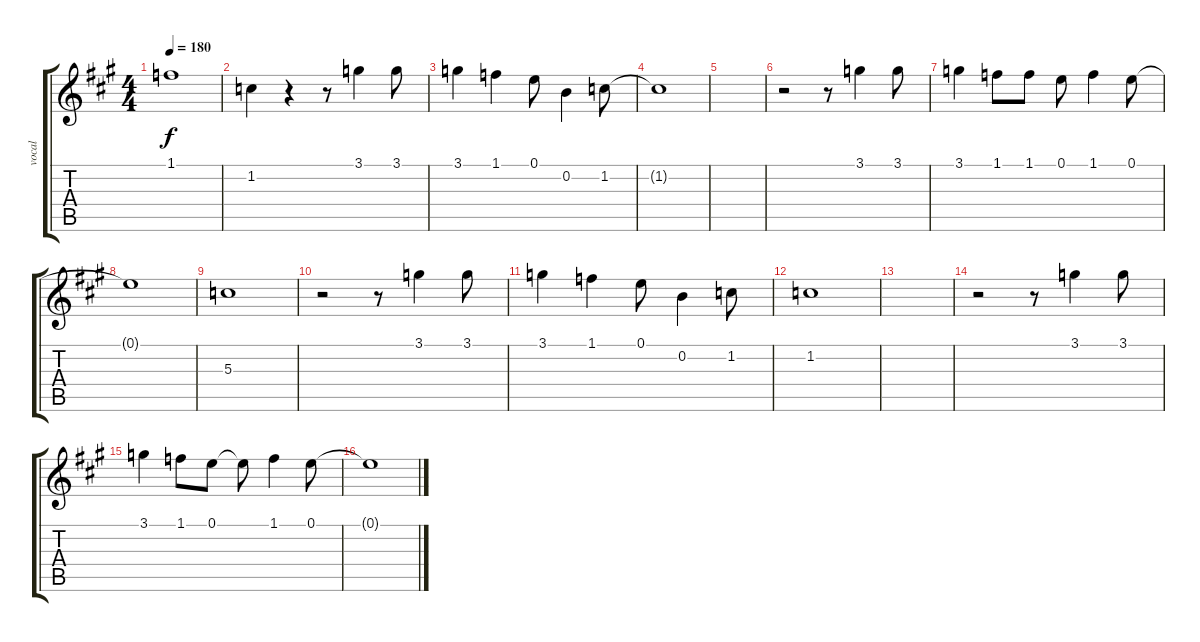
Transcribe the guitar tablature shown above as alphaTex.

\track ("vocal" "vocal") {instrument banjo}
\staff {score tabs}
\tuning (E4 B3 G3 D3 A2 E2) {hide}
\displaytranspose 12
\ts (4 4)
\tempo 180
\clef g2
\ks a
1.1.1{dy f} |
1.2.4 r.4 r.8 3.1.4 3.1.8 |
3.1.4 1.1.4 0.1.8 0.2.4 1.2.8 |
1.2{t}.1 |
|
r.2 r.8 3.1.4 3.1.8 |
3.1.4 1.1.8 1.1.8 0.1.8 1.1.4 0.1.8 |
0.1{t}.1 |
5.3.1 |
r.2 r.8 3.1.4 3.1.8 |
3.1.4 1.1.4 0.1.8 0.2.4 1.2.8 |
1.2.1 |
|
r.2 r.8 3.1.4 3.1.8 |
3.1.4 1.1.8 0.1.8 0.1{t}.8 1.1.4 0.1.8 |
0.1{t}.1
